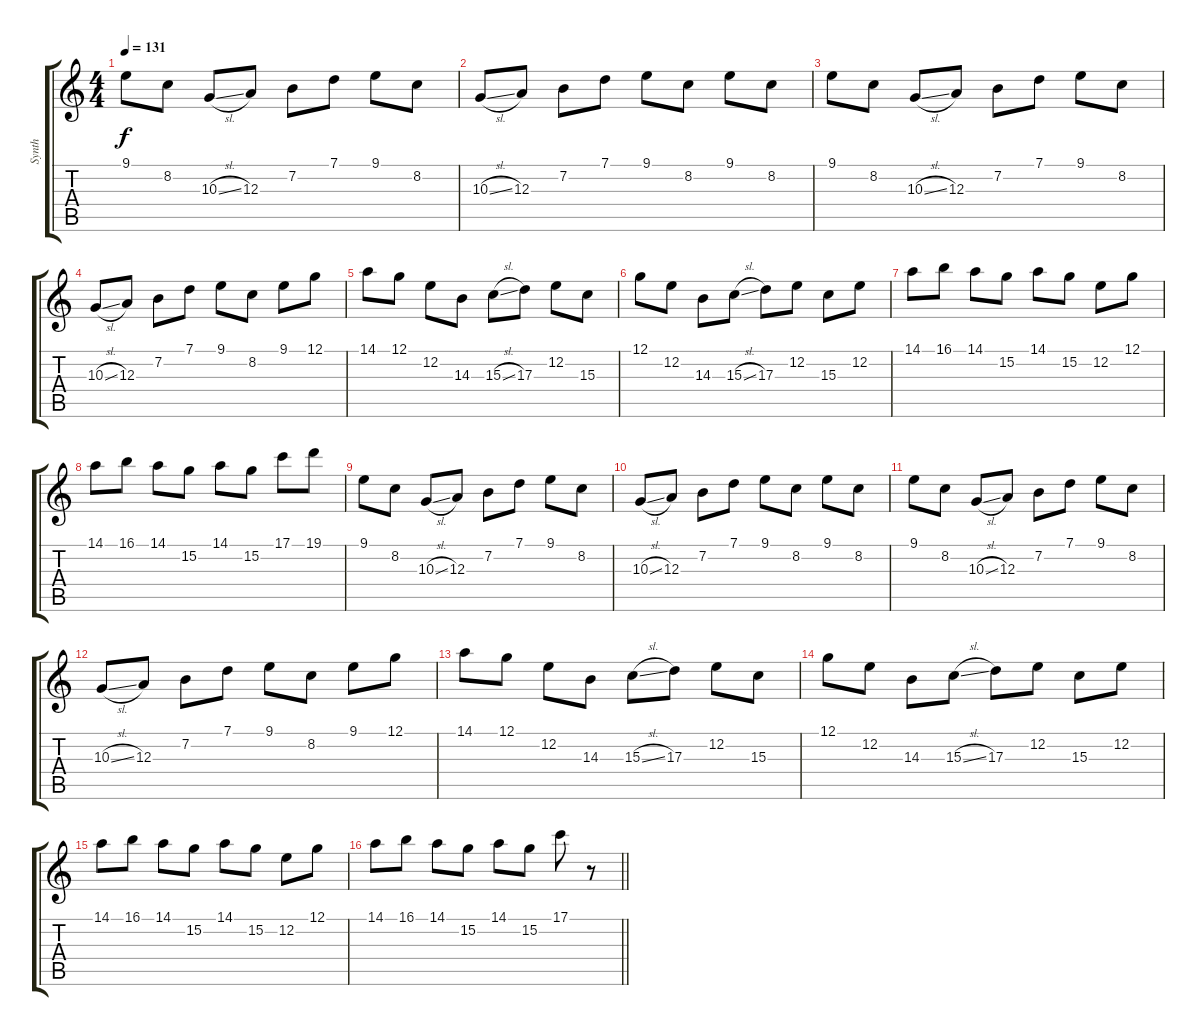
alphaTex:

\track ("Synth" "Synth") {instrument lead2sawtooth}
\staff {score tabs}
\tuning (G4 E4 A3 D3 G2 C2) {hide}
\ts (4 4)
\tempo 131
\clef g2
\ks c
9.1.8{dy f} 8.2.8 10.3{sl}.8 12.3.8 7.2.8 7.1.8 9.1.8 8.2.8 |
10.3{sl}.8 12.3.8 7.2.8 7.1.8 9.1.8 8.2.8 9.1.8 8.2.8 |
9.1.8 8.2.8 10.3{sl}.8 12.3.8 7.2.8 7.1.8 9.1.8 8.2.8 |
10.3{sl}.8 12.3.8 7.2.8 7.1.8 9.1.8 8.2.8 9.1.8 12.1.8 |
14.1.8 12.1.8 12.2.8 14.3.8 15.3{sl}.8 17.3.8 12.2.8 15.3.8 |
12.1.8 12.2.8 14.3.8 15.3{sl}.8 17.3.8 12.2.8 15.3.8 12.2.8 |
14.1.8 16.1.8 14.1.8 15.2.8 14.1.8 15.2.8 12.2.8 12.1.8 |
14.1.8 16.1.8 14.1.8 15.2.8 14.1.8 15.2.8 17.1.8 19.1.8 |
9.1.8 8.2.8 10.3{sl}.8 12.3.8 7.2.8 7.1.8 9.1.8 8.2.8 |
10.3{sl}.8 12.3.8 7.2.8 7.1.8 9.1.8 8.2.8 9.1.8 8.2.8 |
9.1.8 8.2.8 10.3{sl}.8 12.3.8 7.2.8 7.1.8 9.1.8 8.2.8 |
10.3{sl}.8 12.3.8 7.2.8 7.1.8 9.1.8 8.2.8 9.1.8 12.1.8 |
14.1.8 12.1.8 12.2.8 14.3.8 15.3{sl}.8 17.3.8 12.2.8 15.3.8 |
12.1.8 12.2.8 14.3.8 15.3{sl}.8 17.3.8 12.2.8 15.3.8 12.2.8 |
14.1.8 16.1.8 14.1.8 15.2.8 14.1.8 15.2.8 12.2.8 12.1.8 |
\barLineRight lightlight
14.1.8 16.1.8 14.1.8 15.2.8 14.1.8 15.2.8 17.1.8 r.8
